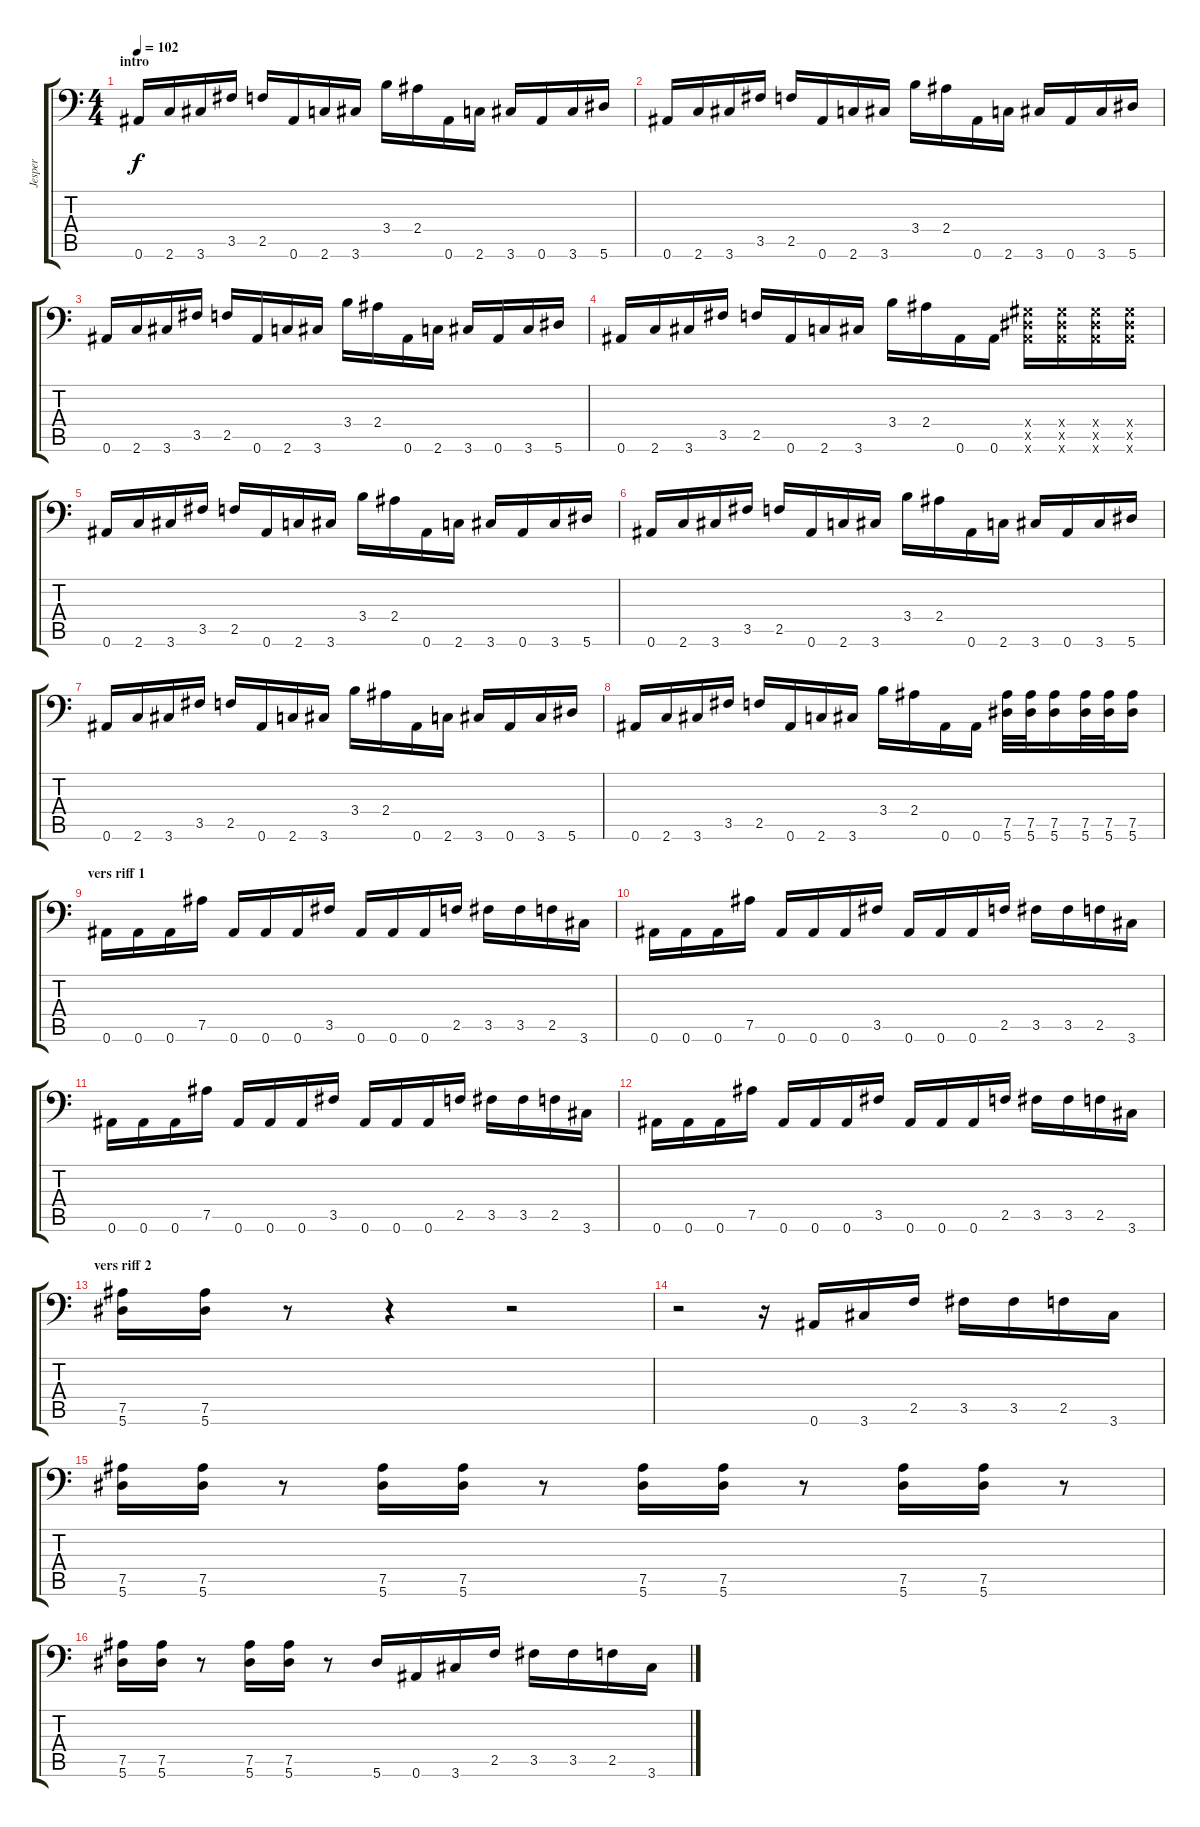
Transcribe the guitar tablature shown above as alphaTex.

\track ("Jesper" "Jesper") {instrument distortionguitar}
\staff {score tabs}
\tuning (Bb3 F3 Db3 Ab2 Eb2 Bb1) {hide}
\ts (4 4)
\section ("" "intro")
\tempo 102
\clef f4
\ks c
0.6.16{dy f instrument distortionguitar} 2.6.16 3.6.16 3.5.16 2.5.16 0.6.16 2.6.16 3.6.16 3.4.16 2.4.16 0.6.16 2.6.16 3.6.16 0.6.16 3.6.16 5.6.16 |
0.6.16 2.6.16 3.6.16 3.5.16 2.5.16 0.6.16 2.6.16 3.6.16 3.4.16 2.4.16 0.6.16 2.6.16 3.6.16 0.6.16 3.6.16 5.6.16 |
0.6.16 2.6.16 3.6.16 3.5.16 2.5.16 0.6.16 2.6.16 3.6.16 3.4.16 2.4.16 0.6.16 2.6.16 3.6.16 0.6.16 3.6.16 5.6.16 |
0.6.16 2.6.16 3.6.16 3.5.16 2.5.16 0.6.16 2.6.16 3.6.16 3.4.16 2.4.16 0.6.16 0.6.16 (0.4{x} 0.5{x} 0.6{x}).16 (0.4{x} 0.5{x} 0.6{x}).16 (0.4{x} 0.5{x} 0.6{x}).16 (0.4{x} 0.5{x} 0.6{x}).16 |
0.6.16 2.6.16 3.6.16 3.5.16 2.5.16 0.6.16 2.6.16 3.6.16 3.4.16 2.4.16 0.6.16 2.6.16 3.6.16 0.6.16 3.6.16 5.6.16 |
0.6.16 2.6.16 3.6.16 3.5.16 2.5.16 0.6.16 2.6.16 3.6.16 3.4.16 2.4.16 0.6.16 2.6.16 3.6.16 0.6.16 3.6.16 5.6.16 |
0.6.16 2.6.16 3.6.16 3.5.16 2.5.16 0.6.16 2.6.16 3.6.16 3.4.16 2.4.16 0.6.16 2.6.16 3.6.16 0.6.16 3.6.16 5.6.16 |
0.6.16 2.6.16 3.6.16 3.5.16 2.5.16 0.6.16 2.6.16 3.6.16 3.4.16 2.4.16 0.6.16 0.6.16 (7.5 5.6).32 (7.5 5.6).32 (7.5 5.6).16 (7.5 5.6).32 (7.5 5.6).32 (7.5 5.6).16 |
\section ("" "vers riff 1")
0.6.16 0.6.16 0.6.16 7.5.16 0.6.16 0.6.16 0.6.16 3.5.16 0.6.16 0.6.16 0.6.16 2.5.16 3.5.16 3.5.16 2.5.16 3.6.16 |
0.6.16 0.6.16 0.6.16 7.5.16 0.6.16 0.6.16 0.6.16 3.5.16 0.6.16 0.6.16 0.6.16 2.5.16 3.5.16 3.5.16 2.5.16 3.6.16 |
0.6.16 0.6.16 0.6.16 7.5.16 0.6.16 0.6.16 0.6.16 3.5.16 0.6.16 0.6.16 0.6.16 2.5.16 3.5.16 3.5.16 2.5.16 3.6.16 |
0.6.16 0.6.16 0.6.16 7.5.16 0.6.16 0.6.16 0.6.16 3.5.16 0.6.16 0.6.16 0.6.16 2.5.16 3.5.16 3.5.16 2.5.16 3.6.16 |
\section ("" "vers riff 2")
(7.5 5.6).16 (7.5 5.6).16 r.8 r.4 r.2 |
r.2 r.16 0.6.16 3.6.16 2.5.16 3.5.16 3.5.16 2.5.16 3.6.16 |
(7.5 5.6).16 (7.5 5.6).16 r.8 (7.5 5.6).16 (7.5 5.6).16 r.8 (7.5 5.6).16 (7.5 5.6).16 r.8 (7.5 5.6).16 (7.5 5.6).16 r.8 |
(7.5 5.6).16 (7.5 5.6).16 r.8 (7.5 5.6).16 (7.5 5.6).16 r.8 5.6.16 0.6.16 3.6.16 2.5.16 3.5.16 3.5.16 2.5.16 3.6.16
